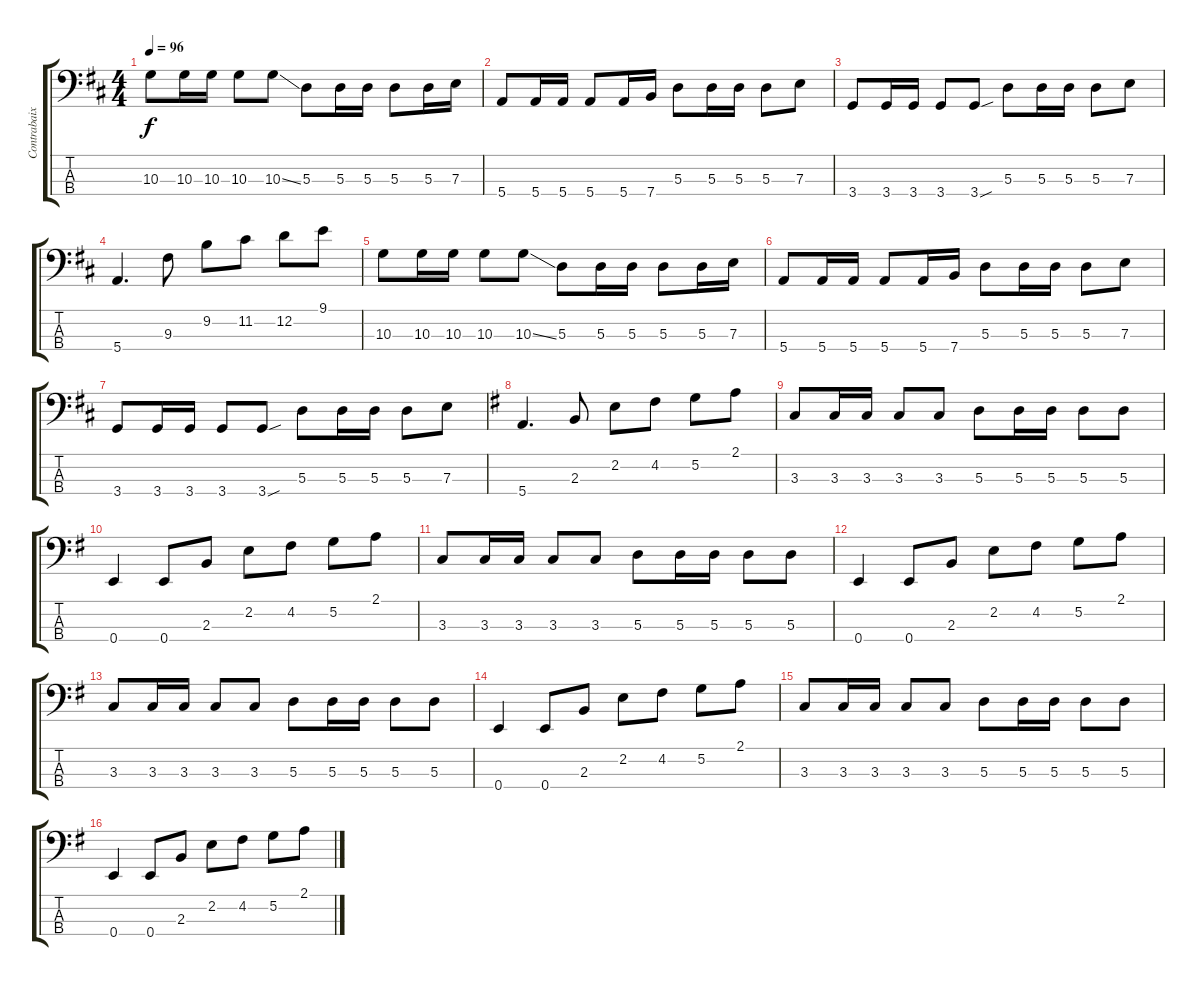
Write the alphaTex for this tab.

\track ("Contrabaixo" "Contrabaix") {instrument electricbassfinger}
\staff {score tabs}
\tuning (G2 D2 A1 E1) {hide}
\ts (4 4)
\tempo 96
\clef f4
\ks d
10.3.8{dy f} 10.3.16 10.3.16 10.3.8 10.3{ss}.8 5.3.8 5.3.16 5.3.16 5.3.8 5.3.16 7.3.16 |
5.4.8 5.4.16 5.4.16 5.4.8 5.4.16 7.4.16 5.3.8 5.3.16 5.3.16 5.3.8 7.3.8 |
3.4.8 3.4.16 3.4.16 3.4.8 3.4{sou}.8 5.3.8 5.3.16 5.3.16 5.3.8 7.3.8 |
5.4.4{d} 9.3.8 9.2.8 11.2.8 12.2.8 9.1.8 |
10.3.8 10.3.16 10.3.16 10.3.8 10.3{ss}.8 5.3.8 5.3.16 5.3.16 5.3.8 5.3.16 7.3.16 |
5.4.8 5.4.16 5.4.16 5.4.8 5.4.16 7.4.16 5.3.8 5.3.16 5.3.16 5.3.8 7.3.8 |
3.4.8 3.4.16 3.4.16 3.4.8 3.4{sou}.8 5.3.8 5.3.16 5.3.16 5.3.8 7.3.8 |
\ks eminor
5.4.4{d} 2.3.8 2.2.8 4.2.8 5.2.8 2.1.8 |
3.3.8 3.3.16 3.3.16 3.3.8 3.3.8 5.3.8 5.3.16 5.3.16 5.3.8 5.3.8 |
0.4.4 0.4.8 2.3.8 2.2.8 4.2.8 5.2.8 2.1.8 |
3.3.8 3.3.16 3.3.16 3.3.8 3.3.8 5.3.8 5.3.16 5.3.16 5.3.8 5.3.8 |
0.4.4 0.4.8 2.3.8 2.2.8 4.2.8 5.2.8 2.1.8 |
3.3.8 3.3.16 3.3.16 3.3.8 3.3.8 5.3.8 5.3.16 5.3.16 5.3.8 5.3.8 |
0.4.4 0.4.8 2.3.8 2.2.8 4.2.8 5.2.8 2.1.8 |
3.3.8 3.3.16 3.3.16 3.3.8 3.3.8 5.3.8 5.3.16 5.3.16 5.3.8 5.3.8 |
0.4.4 0.4.8 2.3.8 2.2.8 4.2.8 5.2.8 2.1.8
